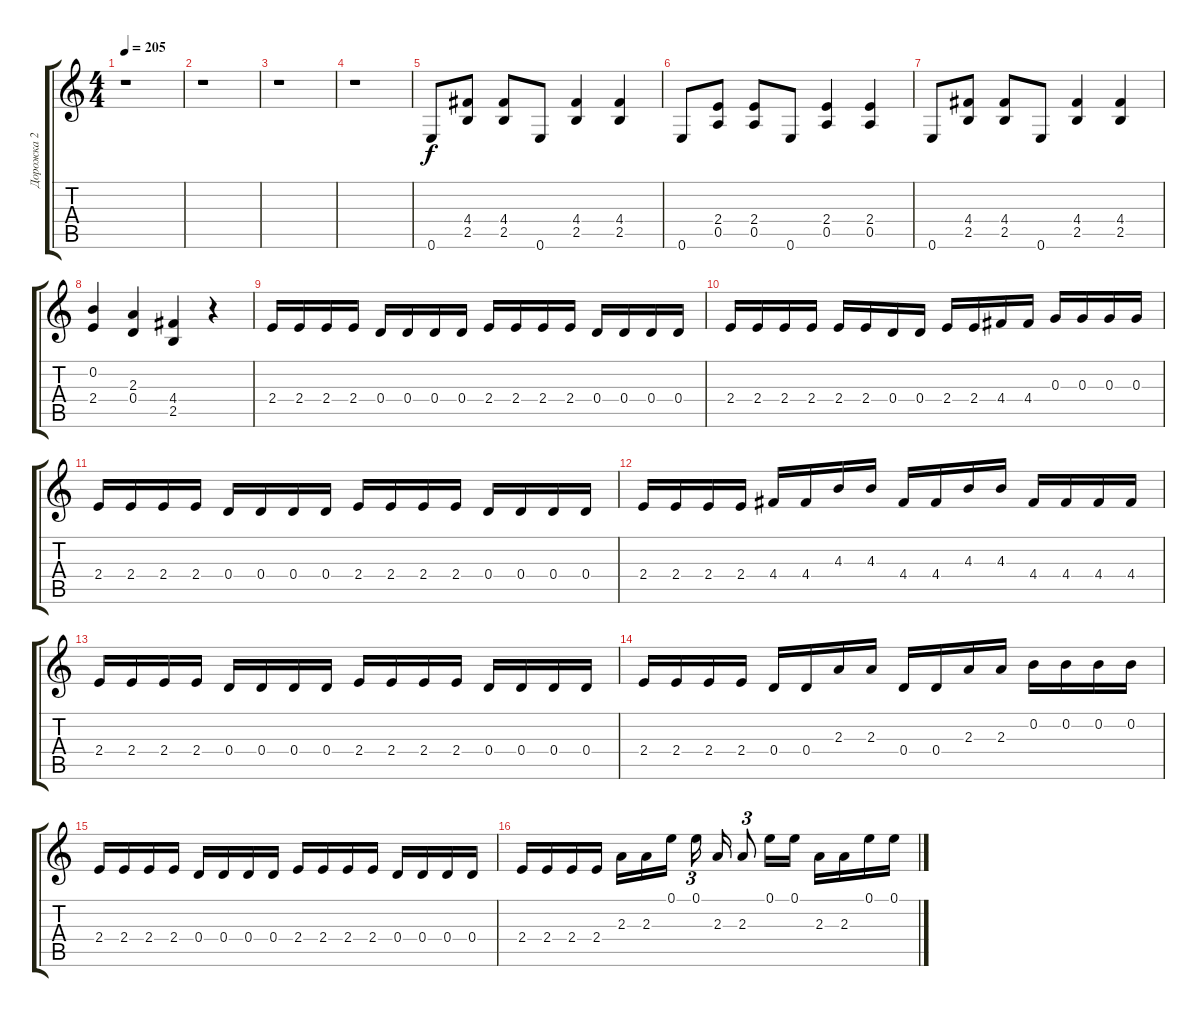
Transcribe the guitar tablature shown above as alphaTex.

\track ("Дорожка 2" "Дорожка 2") {instrument distortionguitar}
\staff {score tabs}
\tuning (E4 B3 G3 D3 A2 E2) {hide}
\ts (4 4)
\tempo 205
\clef g2
\ks c
r.1{dy f} |
r.1 |
r.1 |
r.1 |
0.6.8 (4.4 2.5).8 (4.4 2.5).8 0.6.8 (4.4 2.5).4 (4.4 2.5).4 |
0.6.8 (2.4 0.5).8 (2.4 0.5).8 0.6.8 (2.4 0.5).4 (2.4 0.5).4 |
0.6.8 (4.4 2.5).8 (4.4 2.5).8 0.6.8 (4.4 2.5).4 (4.4 2.5).4 |
(0.2 2.4).4 (2.3 0.4).4 (4.4 2.5).4 r.4 |
2.4.16 2.4.16 2.4.16 2.4.16 0.4.16 0.4.16 0.4.16 0.4.16 2.4.16 2.4.16 2.4.16 2.4.16 0.4.16 0.4.16 0.4.16 0.4.16 |
2.4.16 2.4.16 2.4.16 2.4.16 2.4.16 2.4.16 0.4.16 0.4.16 2.4.16 2.4.16 4.4.16 4.4.16 0.3.16 0.3.16 0.3.16 0.3.16 |
2.4.16 2.4.16 2.4.16 2.4.16 0.4.16 0.4.16 0.4.16 0.4.16 2.4.16 2.4.16 2.4.16 2.4.16 0.4.16 0.4.16 0.4.16 0.4.16 |
2.4.16 2.4.16 2.4.16 2.4.16 4.4.16 4.4.16 4.3.16 4.3.16 4.4.16 4.4.16 4.3.16 4.3.16 4.4.16 4.4.16 4.4.16 4.4.16 |
2.4.16 2.4.16 2.4.16 2.4.16 0.4.16 0.4.16 0.4.16 0.4.16 2.4.16 2.4.16 2.4.16 2.4.16 0.4.16 0.4.16 0.4.16 0.4.16 |
2.4.16 2.4.16 2.4.16 2.4.16 0.4.16 0.4.16 2.3.16 2.3.16 0.4.16 0.4.16 2.3.16 2.3.16 0.2.16 0.2.16 0.2.16 0.2.16 |
2.4.16 2.4.16 2.4.16 2.4.16 0.4.16 0.4.16 0.4.16 0.4.16 2.4.16 2.4.16 2.4.16 2.4.16 0.4.16 0.4.16 0.4.16 0.4.16 |
2.4.16 2.4.16 2.4.16 2.4.16 2.3.16 2.3.16 0.1.16{beam splitsecondary} 0.1.16{tu (3 2)} 2.3.16 2.3.8{tu (3 2)} 0.1.16 0.1.16 2.3.16 2.3.16 0.1.16 0.1.16
